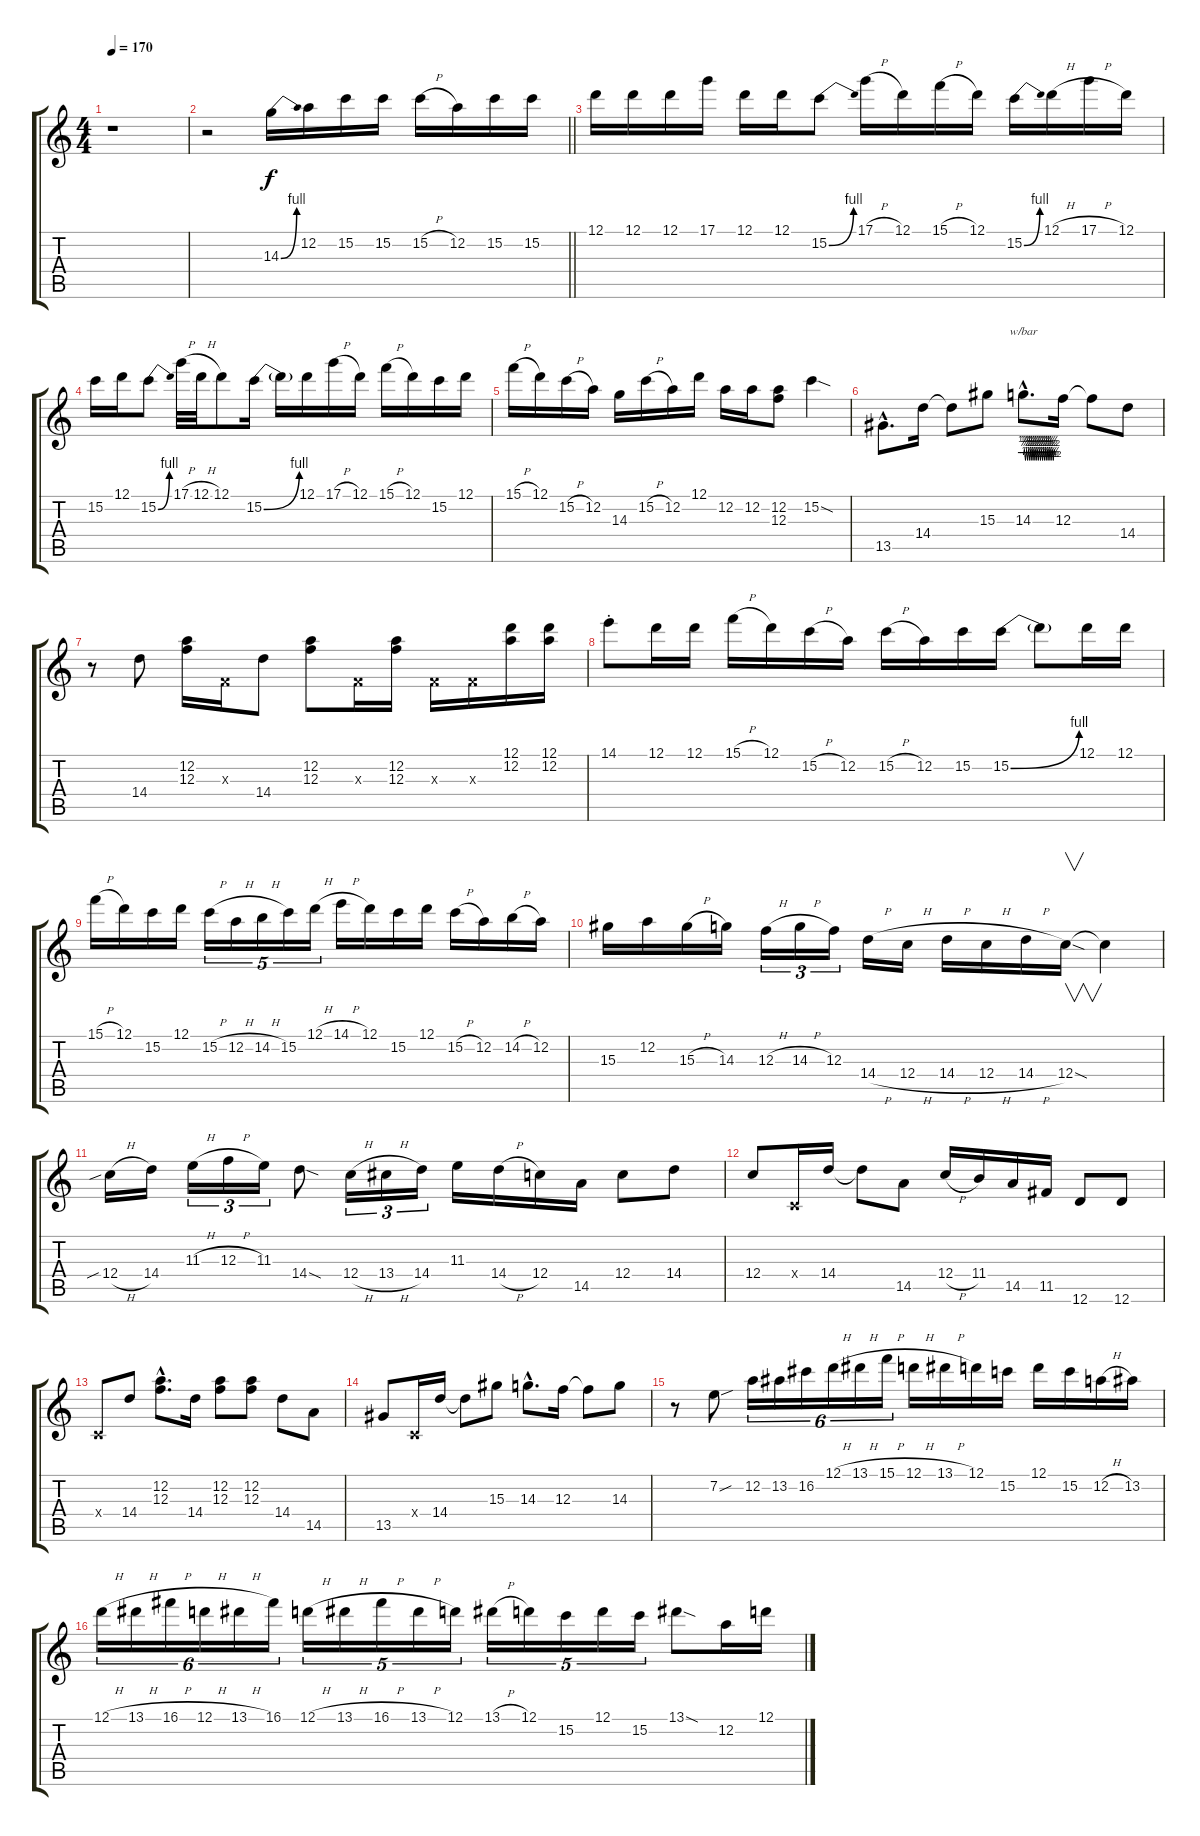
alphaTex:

\track "" {instrument distortionguitar}
\staff {score tabs}
\tuning (D4 A3 F3 C3 G2 D2) {hide}
\ts (4 4)
\tempo 170
\clef g2
\ks c
r.1{dy f} |
\barLineRight lightlight
r.2 14.3{be (bend 0 0 60 4)}.16 12.2.16 15.2.16 15.2.16 15.2{h}.16 12.2.16 15.2.16 15.2.16 |
12.1.16 12.1.16 12.1.16 17.1.16 12.1.16 12.1.16 15.2{be (bend 0 0 60 4)}.8 17.1{h}.16 12.1.16 15.1{h}.16 12.1.16 15.2{be (bend 0 0 60 4)}.16 12.1{h}.16 17.1{h}.16 12.1.16 |
15.2.16 12.1.16 15.2{be (bend 0 0 60 4)}.8 17.1{h}.32 12.1{h}.32 12.1.8 15.2{be (bend 0 0 60 4)}.16 15.2{t}.16 12.1.16 17.1{h}.16 12.1.16 15.1{h}.16 12.1.16 15.2.16 12.1.16 |
15.1{h}.16 12.1.16 15.2{h}.16 12.2.16 14.3.16 15.2{h}.16 12.2.16 12.1.16 12.2.16 12.2.16 (12.2 12.3).8 15.2{sod}.4 |
13.5{hac}.8{d} 14.4.16 14.4{t}.8 15.3.8 14.3{hac}.8{d tbe (custom default 0 0 2 2 4 -2 6 2 8 -2 10 2 12 -2 14 2 16 -2 18 2 20 -2 22 2 24 -2 26 2 28 -2 30 2 32 -2 34 2 36 -2 38 2 40 -2 42 2 44 -2 46 2 48 -2 50 2 52 -2 54 2 56 -2 58 2 60 0)} 12.3.16 12.3{t}.8 14.4.8 |
r.8 14.4.8 (12.2 12.3).16 0.3{x}.16 14.4.8 (12.2 12.3).8 0.3{x}.16 (12.2 12.3).16 0.3{x}.16 0.3{x}.16 (12.1 12.2).16 (12.1 12.2).16 |
14.1{st}.8 12.1.16 12.1.16 15.1{h}.16 12.1.16 15.2{h}.16 12.2.16 15.2{h}.16 12.2.16 15.2.16 15.2{be (bend 0 0 60 4)}.16 15.2{t}.8 12.1.16 12.1.16 |
15.1{h}.16 12.1.16 15.2.16 12.1.16 15.2{h}.16{tu (5 4)} 12.2{h}.16{tu (5 4)} 14.2{h}.16{tu (5 4)} 15.2.16{tu (5 4)} 12.1{h}.16{tu (5 4)} 14.1{h}.16 12.1.16 15.2.16 12.1.16 15.2{h}.16 12.2.16 14.2{h}.16 12.2.16 |
15.3.16 12.2.16 15.3{h}.16 14.3.16 12.3{h}.16{tu (3 2)} 14.3{h}.16{tu (3 2)} 12.3.16{tu (3 2)} 14.4{h}.16 12.4{h}.16 14.4{h}.16 12.4{h}.16 14.4{h}.16 12.4{sod}.16{v} 12.4{t}.4 |
12.4{sib h}.16 14.4.16 11.3{h}.16{tu (3 2)} 12.3{h}.16{tu (3 2)} 11.3.16{tu (3 2)} 14.4{sod}.8 12.4{h}.16{tu (3 2)} 13.4{h}.16{tu (3 2)} 14.4.16{tu (3 2)} 11.3.16 14.4{h}.16 12.4.16 14.5.16 12.4.8 14.4.8 |
12.4.8 0.4{x}.16 14.4.16 14.4{t}.8 14.5.8 12.4{h}.16 11.4.16 14.5.16 11.5.16 12.6.8 12.6.8 |
0.4{x}.8 14.4.8 (12.2{hac} 12.3{hac}).8{d} 14.4.16 (12.2 12.3).8 (12.2 12.3).8 14.4.8 14.5.8 |
13.5.8 0.4{x}.16 14.4.16 14.4{t}.8 15.3.8 14.3{hac}.8{d} 12.3.16 12.3{t}.8 14.3.8 |
r.8 7.2{sou}.8 12.2.16{tu (6 4)} 13.2.16{tu (6 4)} 16.2.16{tu (6 4)} 12.1{h}.16{tu (6 4)} 13.1{h}.16{tu (6 4)} 15.1{h}.16{tu (6 4)} 12.1{h}.16 13.1{h}.16 12.1.16 15.2.16 12.1.16 15.2.16 12.2{h}.16 13.2.16 |
12.1{h}.16{tu (6 4)} 13.1{h}.16{tu (6 4)} 16.1{h}.16{tu (6 4)} 12.1{h}.16{tu (6 4)} 13.1{h}.16{tu (6 4)} 16.1.16{tu (6 4)} 12.1{h}.16{tu (5 4)} 13.1{h}.16{tu (5 4)} 16.1{h}.16{tu (5 4)} 13.1{h}.16{tu (5 4)} 12.1.16{tu (5 4)} 13.1{h}.16{tu (5 4)} 12.1.16{tu (5 4)} 15.2.16{tu (5 4)} 12.1.16{tu (5 4)} 15.2.16{tu (5 4)} 13.1{sod}.8 12.2.16 12.1.16
